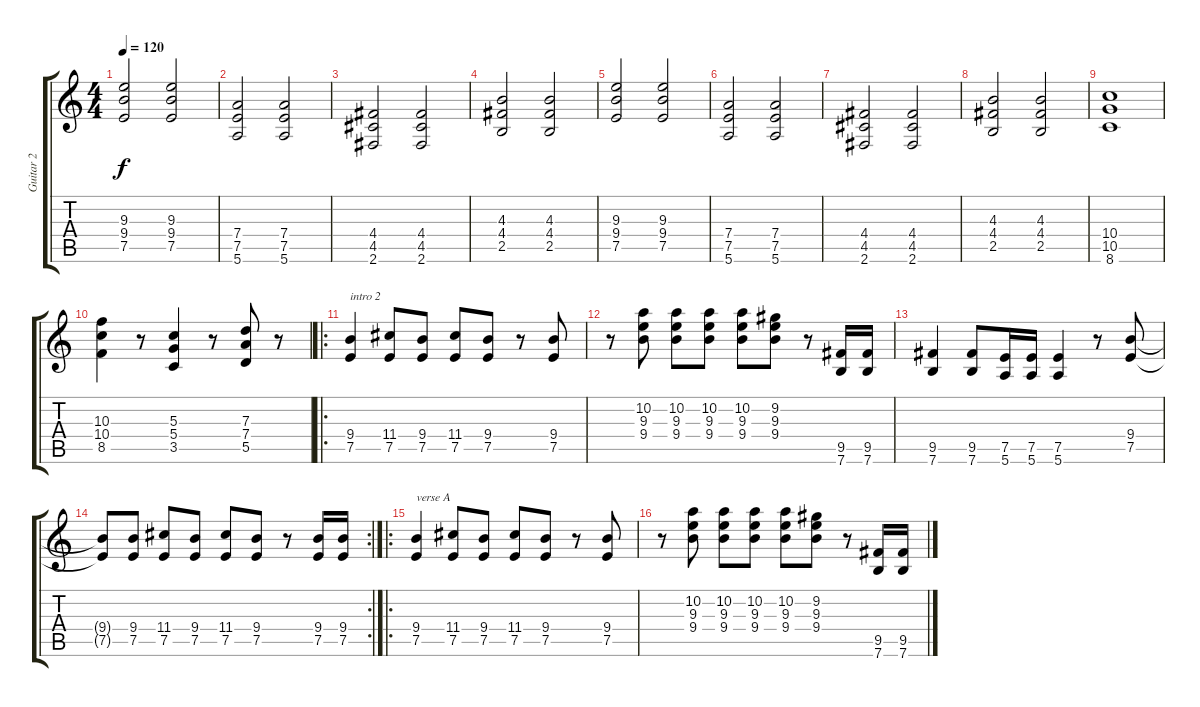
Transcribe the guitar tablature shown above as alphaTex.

\track ("Guitar 2" "Guitar 2") {instrument distortionguitar}
\staff {score tabs}
\tuning (E4 B3 G3 D3 A2 E2) {hide}
\ts (4 4)
\tempo 120
\clef g2
\ks c
(9.3 9.4 7.5).2{dy f} (9.3 9.4 7.5).2 |
(7.4 7.5 5.6).2 (7.4 7.5 5.6).2 |
(4.4 4.5 2.6).2 (4.4 4.5 2.6).2 |
(4.3 4.4 2.5).2 (4.3 4.4 2.5).2 |
(9.3 9.4 7.5).2 (9.3 9.4 7.5).2 |
(7.4 7.5 5.6).2 (7.4 7.5 5.6).2 |
(4.4 4.5 2.6).2 (4.4 4.5 2.6).2 |
(4.3 4.4 2.5).2 (4.3 4.4 2.5).2 |
(10.4 10.5 8.6).1 |
(10.3 10.4 8.5).4 r.8 (5.3 5.4 3.5).4 r.8 (7.3 7.4 5.5).8 r.8 |
\ro
(9.4 7.5).4{txt "intro 2"} (11.4 7.5).8 (9.4 7.5).8 (11.4 7.5).8 (9.4 7.5).8 r.8 (9.4 7.5).8 |
r.8 (10.2 9.3 9.4).8 (10.2 9.3 9.4).8 (10.2 9.3 9.4).8 (10.2 9.3 9.4).8 (9.2 9.3 9.4).8 r.8 (9.5 7.6).16 (9.5 7.6).16 |
(9.5 7.6).4 (9.5 7.6).8 (7.5 5.6).16 (7.5 5.6).16 (7.5 5.6).4 r.8 (9.4 7.5).8 |
\rc 2
(9.4{t} 7.5{t}).8 (9.4 7.5).8 (11.4 7.5).8 (9.4 7.5).8 (11.4 7.5).8 (9.4 7.5).8 r.8 (9.4 7.5).16 (9.4 7.5).16 |
\ro
(9.4 7.5).4{txt "verse A"} (11.4 7.5).8 (9.4 7.5).8 (11.4 7.5).8 (9.4 7.5).8 r.8 (9.4 7.5).8 |
r.8 (10.2 9.3 9.4).8 (10.2 9.3 9.4).8 (10.2 9.3 9.4).8 (10.2 9.3 9.4).8 (9.2 9.3 9.4).8 r.8 (9.5 7.6).16 (9.5 7.6).16
